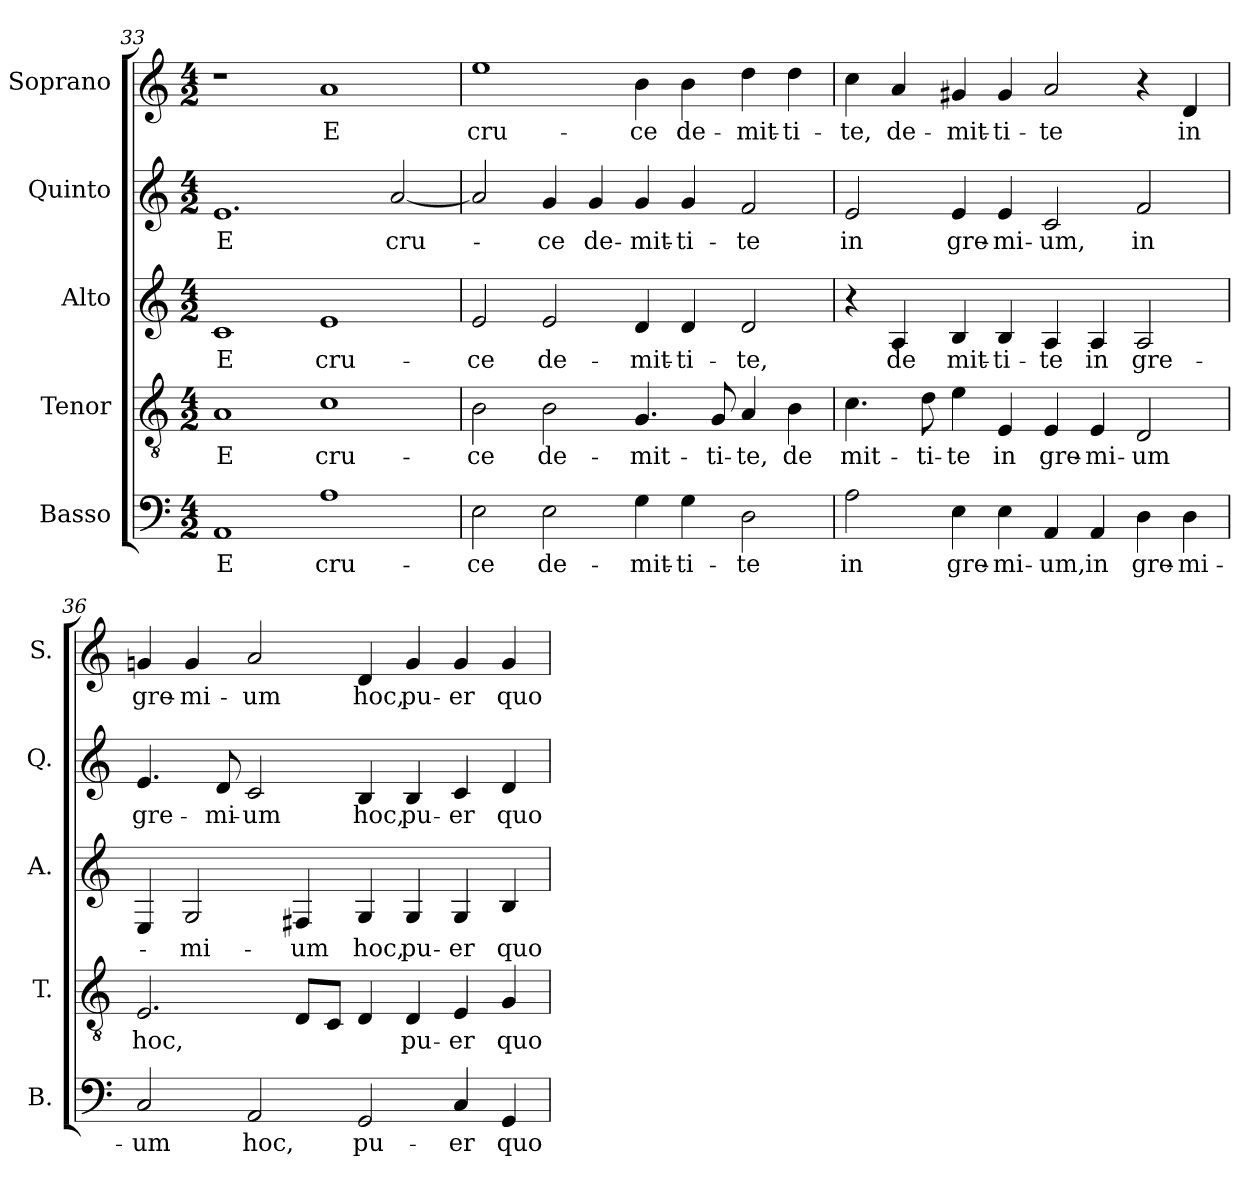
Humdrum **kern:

**kern	**text	**kern	**text	**kern	**text	**kern	**text	**kern	**text
*part5	*part5	*part4	*part4	*part3	*part3	*part2	*part2	*part1	*part1
*staff5	*staff5	*staff4	*staff4	*staff3	*staff3	*staff2	*staff2	*staff1	*staff1
*I"Basso	*	*I"Tenor	*	*I"Alto	*	*I"Quinto	*	*I"Soprano	*
*I'B.	*	*I'T.	*	*I'A.	*	*I'Q.	*	*I'S.	*
*clefF4	*	*clefGv2	*	*clefG2	*	*clefG2	*	*clefG2	*
*	*	*ITrd7c12	*	*	*	*	*	*	*
*k[]	*	*k[]	*	*k[]	*	*k[]	*	*k[]	*
*C:	*	*C:	*	*C:	*	*C:	*	*C:	*
*M4/2	*	*M4/2	*	*M4/2	*	*M4/2	*	*M4/2	*
=33	=33	=33	=33	=33	=33	=33	=33	=33	=33
!	!LO:LY:b:color=#000000	!	!	!	!	!	!	!	!
!	!	!	!LO:LY:b:color=#000000	!	!	!	!	!	!
!	!	!	!	!	!LO:LY:b:color=#000000	!	!	!	!
!	!	!	!	!	!	!	!LO:LY:b:color=#000000	!	!
1AAi	E	1AAi	E	1ci	E	1.ei	E	1r	.
!	!LO:LY:b:color=#000000	!	!	!	!	!	!	!	!
!	!	!	!LO:LY:b:color=#000000	!	!	!	!	!	!
!	!	!	!	!	!LO:LY:b:color=#000000	!	!	!	!
!	!	!	!	!	!	!	!	!	!LO:LY:b:color=#000000
1Ai	cru-	1Ci	cru-	1ei	cru-	.	.	1ai	E
!	!	!	!	!	!	!	!LO:LY:b:color=#000000	!	!
.	.	.	.	.	.	[2ai/	cru-	.	.
=34	=34	=34	=34	=34	=34	=34	=34	=34	=34
!	!LO:LY:b:color=#000000	!	!	!	!	!	!	!	!
!	!	!	!LO:LY:b:color=#000000	!	!	!	!	!	!
!	!	!	!	!	!LO:LY:b:color=#000000	!	!	!	!
!	!	!	!	!	!	!	!	!	!LO:LY:b:color=#000000
2Ei\	-ce	2BBi\	-ce	2ei/	-ce	2ai/]	.	1eei	cru-
!	!LO:LY:b:color=#000000	!	!	!	!	!	!	!	!
!	!	!	!LO:LY:b:color=#000000	!	!	!	!	!	!
!	!	!	!	!	!LO:LY:b:color=#000000	!	!	!	!
!	!	!	!	!	!	!	!LO:LY:b:color=#000000	!	!
2Ei\	de-	2BBi\	de-	2ei/	de-	4gi/	-ce	.	.
!	!	!	!	!	!	!	!LO:LY:b:color=#000000	!	!
.	.	.	.	.	.	4gi/	de-	.	.
!	!LO:LY:b:color=#000000	!	!	!	!	!	!	!	!
!	!	!	!LO:LY:b:color=#000000	!	!	!	!	!	!
!	!	!	!	!	!LO:LY:b:color=#000000	!	!	!	!
!	!	!	!	!	!	!	!LO:LY:b:color=#000000	!	!
!	!	!	!	!	!	!	!	!	!LO:LY:b:color=#000000
4Gi\	-mit-	4.GGi/	-mit-	4di/	-mit-	4gi/	-mit-	4bi\	-ce
!	!LO:LY:b:color=#000000	!	!	!	!	!	!	!	!
!	!	!	!	!	!LO:LY:b:color=#000000	!	!	!	!
!	!	!	!	!	!	!	!LO:LY:b:color=#000000	!	!
!	!	!	!	!	!	!	!	!	!LO:LY:b:color=#000000
4Gi\	-ti-	.	.	4di/	-ti-	4gi/	-ti-	4bi\	de-
!	!	!	!LO:LY:b:color=#000000	!	!	!	!	!	!
.	.	8GGi/	-ti-	.	.	.	.	.	.
!	!LO:LY:b:color=#000000	!	!	!	!	!	!	!	!
!	!	!	!LO:LY:b:color=#000000	!	!	!	!	!	!
!	!	!	!	!	!LO:LY:b:color=#000000	!	!	!	!
!	!	!	!	!	!	!	!LO:LY:b:color=#000000	!	!
!	!	!	!	!	!	!	!	!	!LO:LY:b:color=#000000
2Di\	-te	4AAi/	-te,	2di/	-te,	2fi/	-te	4ddi\	-mit-
!	!	!	!LO:LY:b:color=#000000	!	!	!	!	!	!
!	!	!	!	!	!	!	!	!	!LO:LY:b:color=#000000
.	.	4BBi\	de	.	.	.	.	4ddi\	-ti-
!!LO:LB:g=z
=35	=35	=35	=35	=35	=35	=35	=35	=35	=35
!	!LO:LY:b:color=#000000	!	!	!	!	!	!	!	!
!	!	!	!LO:LY:b:color=#000000	!	!	!	!	!	!
!	!	!	!	!	!	!	!LO:LY:b:color=#000000	!	!
!	!	!	!	!	!	!	!	!	!LO:LY:b:color=#000000
2Ai\	in	4.Ci\	mit-	4r	.	2ei/	in	4cci\	-te,
!	!	!	!	!	!LO:LY:b:color=#000000	!	!	!	!
!	!	!	!	!	!	!	!	!	!LO:LY:b:color=#000000
.	.	.	.	4Ai/	de	.	.	4ai/	de-
!	!	!	!LO:LY:b:color=#000000	!	!	!	!	!	!
.	.	8Di\	-ti-	.	.	.	.	.	.
!	!LO:LY:b:color=#000000	!	!	!	!	!	!	!	!
!	!	!	!LO:LY:b:color=#000000	!	!	!	!	!	!
!	!	!	!	!	!LO:LY:b:color=#000000	!	!	!	!
!	!	!	!	!	!	!	!LO:LY:b:color=#000000	!	!
!	!	!	!	!	!	!	!	!	!LO:LY:b:color=#000000
4Ei\	gre-	4Ei\	-te	4Bi/	mit-	4ei/	gre-	4g#Xi/	-mit-
!	!LO:LY:b:color=#000000	!	!	!	!	!	!	!	!
!	!	!	!LO:LY:b:color=#000000	!	!	!	!	!	!
!	!	!	!	!	!LO:LY:b:color=#000000	!	!	!	!
!	!	!	!	!	!	!	!LO:LY:b:color=#000000	!	!
!	!	!	!	!	!	!	!	!	!LO:LY:b:color=#000000
4Ei\	-mi-	4EEi/	in	4Bi/	-ti-	4ei/	-mi-	4g#i/	-ti-
!	!LO:LY:b:color=#000000	!	!	!	!	!	!	!	!
!	!	!	!LO:LY:b:color=#000000	!	!	!	!	!	!
!	!	!	!	!	!LO:LY:b:color=#000000	!	!	!	!
!	!	!	!	!	!	!	!LO:LY:b:color=#000000	!	!
!	!	!	!	!	!	!	!	!	!LO:LY:b:color=#000000
4AAi/	-um,	4EEi/	gre-	4Ai/	-te	2ci/	-um,	2ai/	-te
!	!LO:LY:b:color=#000000	!	!	!	!	!	!	!	!
!	!	!	!LO:LY:b:color=#000000	!	!	!	!	!	!
!	!	!	!	!	!LO:LY:b:color=#000000	!	!	!	!
4AAi/	in	4EEi/	-mi-	4Ai/	in	.	.	.	.
!	!LO:LY:b:color=#000000	!	!	!	!	!	!	!	!
!	!	!	!LO:LY:b:color=#000000	!	!	!	!	!	!
!	!	!	!	!	!LO:LY:b:color=#000000	!	!	!	!
!	!	!	!	!	!	!	!LO:LY:b:color=#000000	!	!
4Di\	gre-	2DDi/	-um	2Ai/	gre-	2fi/	in	4r	.
!	!LO:LY:b:color=#000000	!	!	!	!	!	!	!	!
!	!	!	!	!	!	!	!	!	!LO:LY:b:color=#000000
4Di\	-mi-	.	.	.	.	.	.	4di/	in
=36	=36	=36	=36	=36	=36	=36	=36	=36	=36
!	!LO:LY:b:color=#000000	!	!	!	!	!	!	!	!
!	!	!	!LO:LY:b:color=#000000	!	!	!	!	!	!
!	!	!	!	!	!	!	!LO:LY:b:color=#000000	!	!
!	!	!	!	!	!	!	!	!	!LO:LY:b:color=#000000
2Ci/	-um	2.EEi/	hoc,	4Ei/	.	4.ei/	gre-	4gni/	gre-
!	!	!	!	!	!LO:LY:b:color=#000000	!	!	!	!
!	!	!	!	!	!	!	!	!	!LO:LY:b:color=#000000
.	.	.	.	2Gi/	-mi-	.	.	4gi/	-mi-
!	!	!	!	!	!	!	!LO:LY:b:color=#000000	!	!
.	.	.	.	.	.	8di/	-mi-	.	.
!	!LO:LY:b:color=#000000	!	!	!	!	!	!	!	!
!	!	!	!	!	!	!	!LO:LY:b:color=#000000	!	!
!	!	!	!	!	!	!	!	!	!LO:LY:b:color=#000000
2AAi/	hoc,	.	.	.	.	2ci/	-um	2ai/	-um
!	!	!	!	!	!LO:LY:b:color=#000000	!	!	!	!
.	.	8DDi/L	.	4F#Xi/	-um	.	.	.	.
.	.	8CCi/J	.	.	.	.	.	.	.
!	!LO:LY:b:color=#000000	!	!	!	!	!	!	!	!
!	!	!	!	!	!LO:LY:b:color=#000000	!	!	!	!
!	!	!	!	!	!	!	!LO:LY:b:color=#000000	!	!
!	!	!	!	!	!	!	!	!	!LO:LY:b:color=#000000
2GGi/	pu-	4DDi/	.	4Gi/	hoc,	4Bi/	hoc,	4di/	hoc,
!	!	!	!LO:LY:b:color=#000000	!	!	!	!	!	!
!	!	!	!	!	!LO:LY:b:color=#000000	!	!	!	!
!	!	!	!	!	!	!	!LO:LY:b:color=#000000	!	!
!	!	!	!	!	!	!	!	!	!LO:LY:b:color=#000000
.	.	4DDi/	pu-	4Gi/	pu-	4Bi/	pu-	4gi/	pu-
!	!LO:LY:b:color=#000000	!	!	!	!	!	!	!	!
!	!	!	!LO:LY:b:color=#000000	!	!	!	!	!	!
!	!	!	!	!	!LO:LY:b:color=#000000	!	!	!	!
!	!	!	!	!	!	!	!LO:LY:b:color=#000000	!	!
!	!	!	!	!	!	!	!	!	!LO:LY:b:color=#000000
4Ci/	-er	4EEi/	-er	4Gi/	-er	4ci/	-er	4gi/	-er
!	!LO:LY:b:color=#000000	!	!	!	!	!	!	!	!
!	!	!	!LO:LY:b:color=#000000	!	!	!	!	!	!
!	!	!	!	!	!LO:LY:b:color=#000000	!	!	!	!
!	!	!	!	!	!	!	!LO:LY:b:color=#000000	!	!
!	!	!	!	!	!	!	!	!	!LO:LY:b:color=#000000
4GGi/	quo	4GGi/	quo	4Bi/	quo	4di/	quo	4gi/	quo
=	=	=	=	=	=	=	=	=	=
*-	*-	*-	*-	*-	*-	*-	*-	*-	*-
